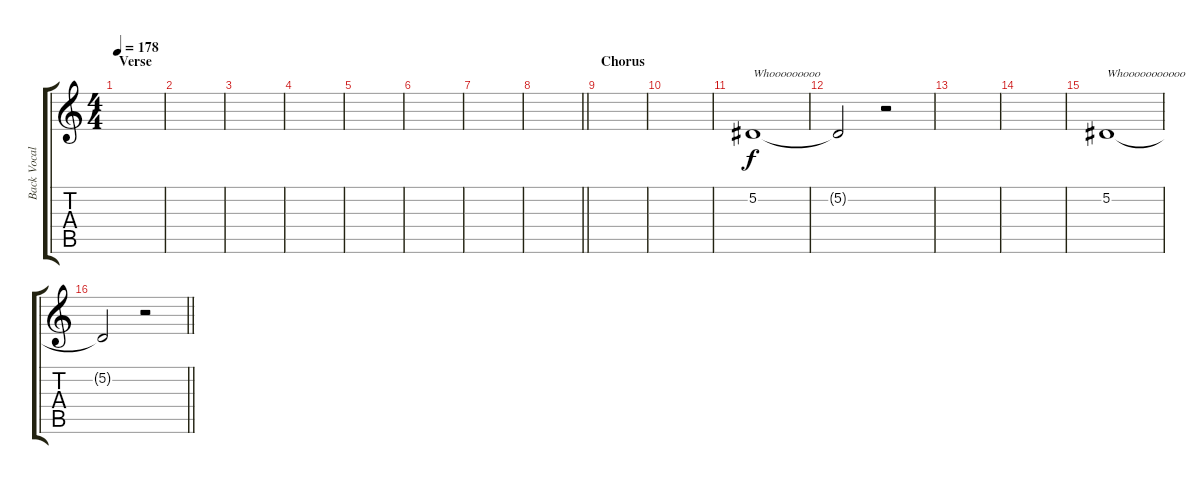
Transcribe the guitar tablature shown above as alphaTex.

\track ("Back Vocals" "Back Vocal") {instrument tenorsax}
\staff {score tabs}
\tuning (Eb4 Bb3 Gb3 Db3 Ab2 Eb2) {hide}
\ts (4 4)
\section ("" "Verse")
\tempo 178
\clef g2
\ks c
|
|
|
|
|
|
|
\barLineRight lightlight
|
\section ("" "Chorus")
|
|
5.2.1{txt "Whooooooooo"} |
5.2{t}.2 r.2 |
|
|
5.2.1{txt "Whooooooooooo"} |
\barLineRight lightlight
5.2{t}.2 r.2
